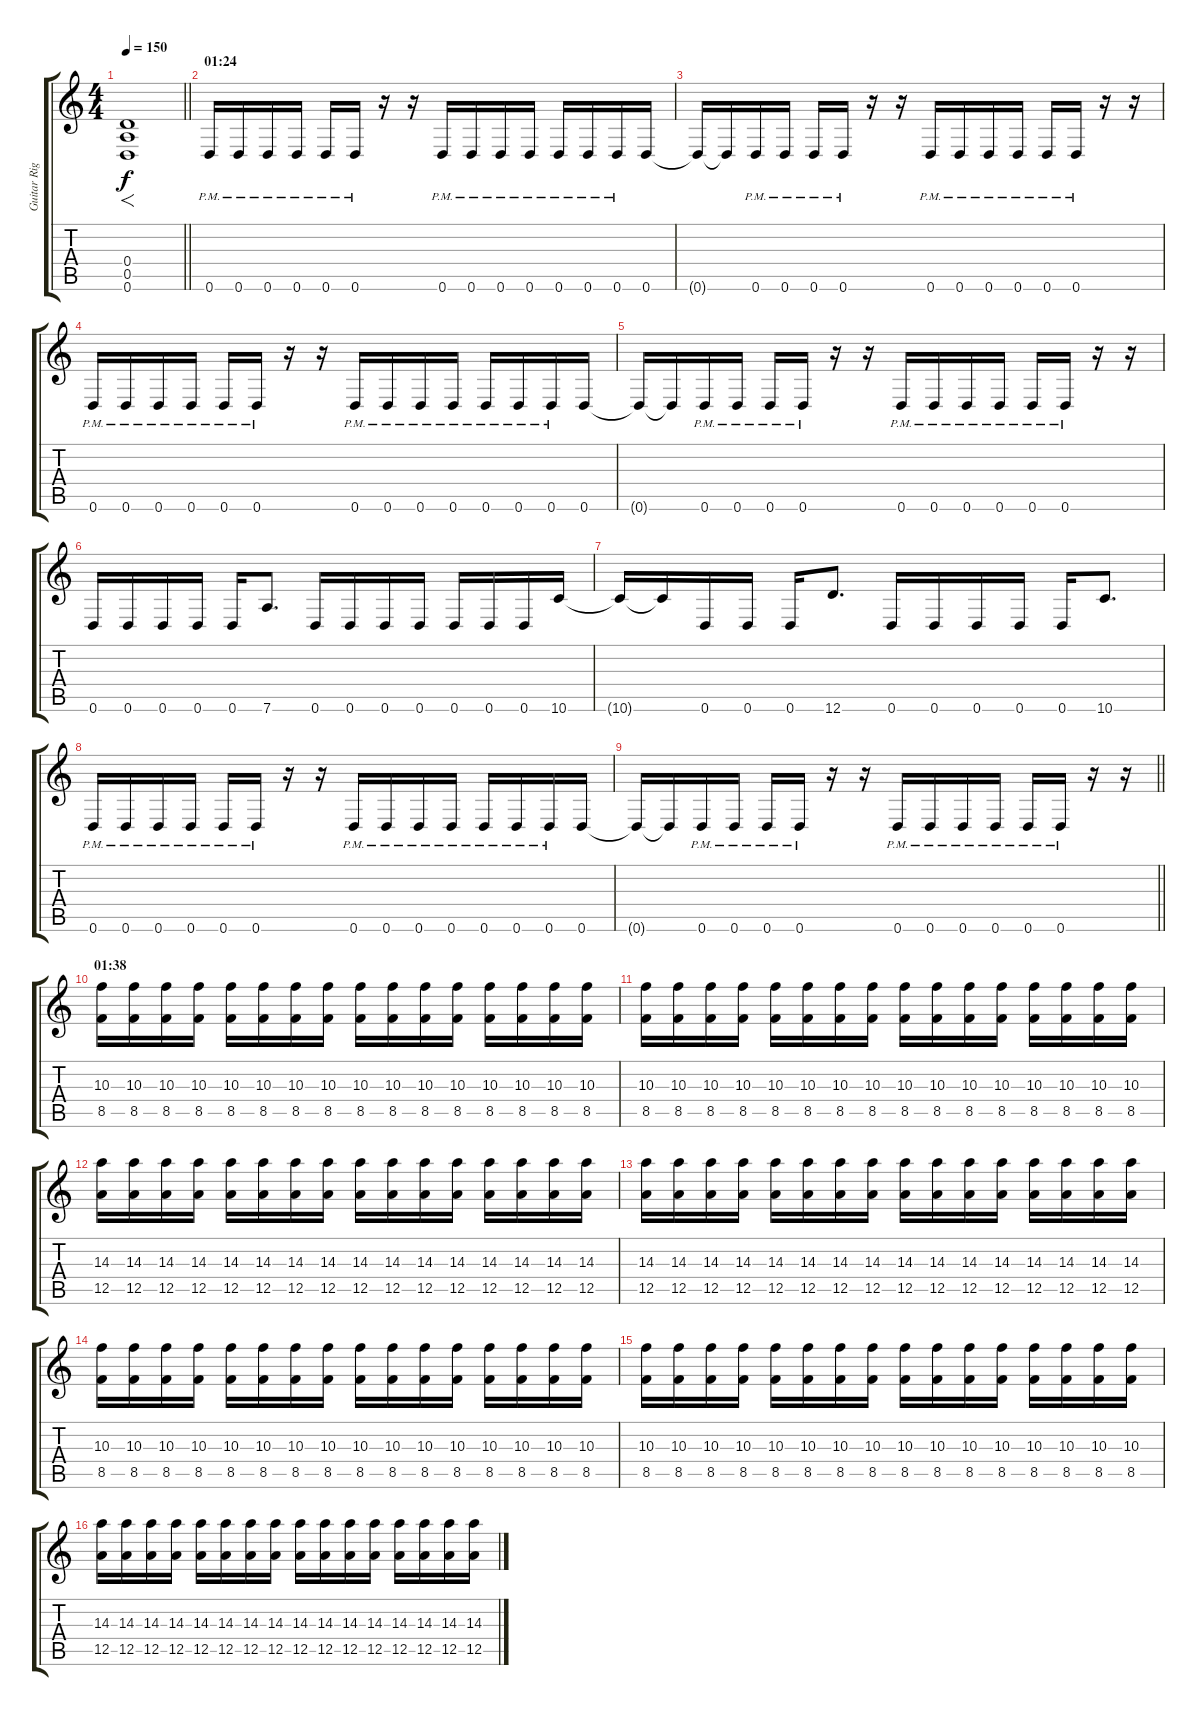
\track ("Guitar Right" "Guitar Rig") {instrument overdrivenguitar}
\staff {score tabs}
\tuning (E4 B3 G3 D3 A2 D2) {hide}
\ts (4 4)
\tempo 150
\clef g2
\barLineRight lightlight
\ks c
(0.4 0.5 0.6).1{f dy f} |
\section ("" "01:24")
0.6{pm}.16 0.6{pm}.16 0.6{pm}.16 0.6{pm}.16 0.6{pm}.16 0.6{pm}.16 r.16 r.16 0.6{pm}.16 0.6{pm}.16 0.6{pm}.16 0.6{pm}.16 0.6{pm}.16 0.6{pm}.16 0.6{pm}.16 0.6.16 |
0.6{t}.16 0.6{t}.16 0.6{pm}.16 0.6{pm}.16 0.6{pm}.16 0.6{pm}.16 r.16 r.16 0.6{pm}.16 0.6{pm}.16 0.6{pm}.16 0.6{pm}.16 0.6{pm}.16 0.6{pm}.16 r.16 r.16 |
0.6{pm}.16 0.6{pm}.16 0.6{pm}.16 0.6{pm}.16 0.6{pm}.16 0.6{pm}.16 r.16 r.16 0.6{pm}.16 0.6{pm}.16 0.6{pm}.16 0.6{pm}.16 0.6{pm}.16 0.6{pm}.16 0.6{pm}.16 0.6.16 |
0.6{t}.16 0.6{t}.16 0.6{pm}.16 0.6{pm}.16 0.6{pm}.16 0.6{pm}.16 r.16 r.16 0.6{pm}.16 0.6{pm}.16 0.6{pm}.16 0.6{pm}.16 0.6{pm}.16 0.6{pm}.16 r.16 r.16 |
0.6.16 0.6.16 0.6.16 0.6.16 0.6.16 7.6.8{d} 0.6.16 0.6.16 0.6.16 0.6.16 0.6.16 0.6.16 0.6.16 10.6.16 |
10.6{t}.16 10.6{t}.16 0.6.16 0.6.16 0.6.16 12.6.8{d} 0.6.16 0.6.16 0.6.16 0.6.16 0.6.16 10.6.8{d} |
0.6{pm}.16 0.6{pm}.16 0.6{pm}.16 0.6{pm}.16 0.6{pm}.16 0.6{pm}.16 r.16 r.16 0.6{pm}.16 0.6{pm}.16 0.6{pm}.16 0.6{pm}.16 0.6{pm}.16 0.6{pm}.16 0.6{pm}.16 0.6.16 |
\barLineRight lightlight
0.6{t}.16 0.6{t}.16 0.6{pm}.16 0.6{pm}.16 0.6{pm}.16 0.6{pm}.16 r.16 r.16 0.6{pm}.16 0.6{pm}.16 0.6{pm}.16 0.6{pm}.16 0.6{pm}.16 0.6{pm}.16 r.16 r.16 |
\section ("" "01:38")
(10.3 8.5).16 (10.3 8.5).16 (10.3 8.5).16 (10.3 8.5).16 (10.3 8.5).16 (10.3 8.5).16 (10.3 8.5).16 (10.3 8.5).16 (10.3 8.5).16 (10.3 8.5).16 (10.3 8.5).16 (10.3 8.5).16 (10.3 8.5).16 (10.3 8.5).16 (10.3 8.5).16 (10.3 8.5).16 |
(10.3 8.5).16 (10.3 8.5).16 (10.3 8.5).16 (10.3 8.5).16 (10.3 8.5).16 (10.3 8.5).16 (10.3 8.5).16 (10.3 8.5).16 (10.3 8.5).16 (10.3 8.5).16 (10.3 8.5).16 (10.3 8.5).16 (10.3 8.5).16 (10.3 8.5).16 (10.3 8.5).16 (10.3 8.5).16 |
(14.3 12.5).16 (14.3 12.5).16 (14.3 12.5).16 (14.3 12.5).16 (14.3 12.5).16 (14.3 12.5).16 (14.3 12.5).16 (14.3 12.5).16 (14.3 12.5).16 (14.3 12.5).16 (14.3 12.5).16 (14.3 12.5).16 (14.3 12.5).16 (14.3 12.5).16 (14.3 12.5).16 (14.3 12.5).16 |
(14.3 12.5).16 (14.3 12.5).16 (14.3 12.5).16 (14.3 12.5).16 (14.3 12.5).16 (14.3 12.5).16 (14.3 12.5).16 (14.3 12.5).16 (14.3 12.5).16 (14.3 12.5).16 (14.3 12.5).16 (14.3 12.5).16 (14.3 12.5).16 (14.3 12.5).16 (14.3 12.5).16 (14.3 12.5).16 |
(10.3 8.5).16 (10.3 8.5).16 (10.3 8.5).16 (10.3 8.5).16 (10.3 8.5).16 (10.3 8.5).16 (10.3 8.5).16 (10.3 8.5).16 (10.3 8.5).16 (10.3 8.5).16 (10.3 8.5).16 (10.3 8.5).16 (10.3 8.5).16 (10.3 8.5).16 (10.3 8.5).16 (10.3 8.5).16 |
(10.3 8.5).16 (10.3 8.5).16 (10.3 8.5).16 (10.3 8.5).16 (10.3 8.5).16 (10.3 8.5).16 (10.3 8.5).16 (10.3 8.5).16 (10.3 8.5).16 (10.3 8.5).16 (10.3 8.5).16 (10.3 8.5).16 (10.3 8.5).16 (10.3 8.5).16 (10.3 8.5).16 (10.3 8.5).16 |
(14.3 12.5).16 (14.3 12.5).16 (14.3 12.5).16 (14.3 12.5).16 (14.3 12.5).16 (14.3 12.5).16 (14.3 12.5).16 (14.3 12.5).16 (14.3 12.5).16 (14.3 12.5).16 (14.3 12.5).16 (14.3 12.5).16 (14.3 12.5).16 (14.3 12.5).16 (14.3 12.5).16 (14.3 12.5).16
